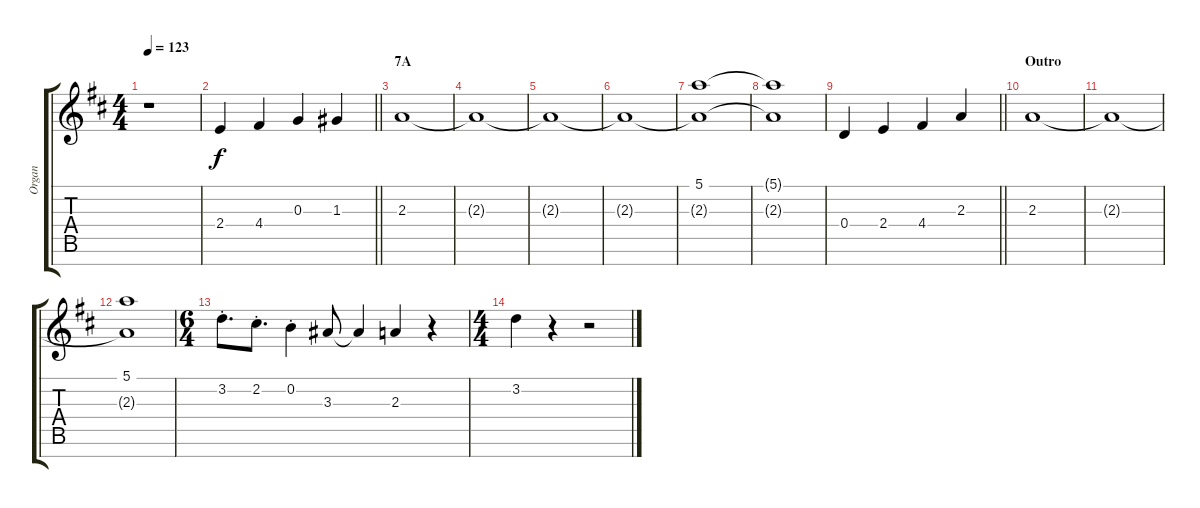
\track ("Organ" "Organ") {instrument rockorgan}
\staff {score tabs}
\tuning (E5 B4 G4 D4 A3 E3 B2) {hide}
\ts (4 4)
\tempo 123
\clef g2
\ks d
r.1{dy f} |
\barLineRight lightlight
2.4.4 4.4.4 0.3.4 1.3.4 |
\section ("" "7A")
2.3.1 |
2.3{t}.1 |
2.3{t}.1 |
2.3{t}.1 |
(5.1 2.3{t}).1 |
(5.1{t} 2.3{t}).1 |
\barLineRight lightlight
0.4.4 2.4.4 4.4.4 2.3.4 |
\section ("" "Outro")
2.3.1 |
2.3{t}.1 |
(5.1 2.3{t}).1 |
\ts (6 4)
3.2{st}.8{d} 2.2{st}.8{d} 0.2{st}.4 3.3.8 3.3{t}.4 2.3.4 r.4 |
\ts (4 4)
3.2.4 r.4 r.2
